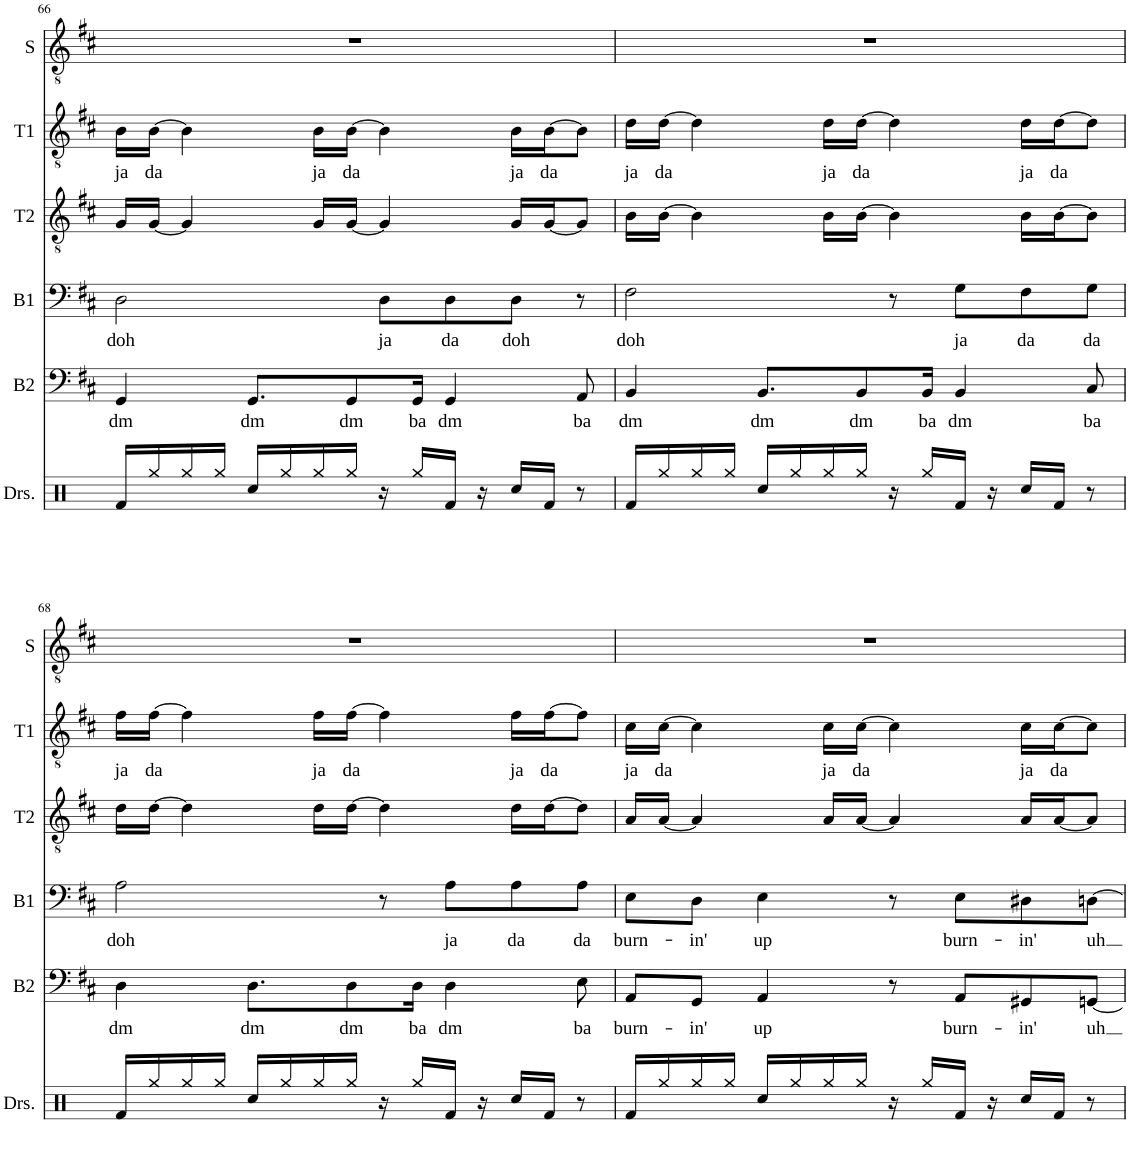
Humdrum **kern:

**kern	**kern	**text	**kern	**text	**kern	**kern	**text	**kern
*part6	*part5	*part5	*part4	*part4	*part3	*part2	*part2	*part1
*staff6	*staff5	*staff5	*staff4	*staff4	*staff3	*staff2	*staff2	*staff1
*I"Drumset	*I"Bass	*	*I"Baritone	*	*I"Tenor 2	*I"Tenor 1	*	*I"Solo
*I'Drs.	*I'B2	*	*I'B1	*	*I'T2	*I'T1	*	*I'S
!!LO:PB:g=z
*clefX	*clefF4	*	*clefF4	*	*clefGv2	*clefGv2	*	*clefGv2
*k[]	*k[f#c#]	*	*k[f#c#]	*	*k[f#c#]	*k[f#c#]	*	*k[f#c#]
*M4/4	*M4/4	*	*M4/4	*	*M4/4	*M4/4	*	*M4/4
=66	=66	=66	=66	=66	=66	=66	=66	=66
!	!	!LO:LY:b	!	!LO:LY:b	!	!	!LO:LY:b	!
16Rf/LL	4GG/	dm	2D\	doh	16G/LL	16B\LL	ja	1r
!	!	!	!	!	!	!	!LO:LY:b	!
16Rgg/	.	.	.	.	[16G/JJ	[16B\JJ	da	.
16Rgg/	.	.	.	.	4G/]	4B\]	.	.
16Rgg/JJ	.	.	.	.	.	.	.	.
!	!	!LO:LY:b	!	!	!	!	!	!
16Rcc/LL	8.GG/L	dm	.	.	.	.	.	.
16Rgg/	.	.	.	.	.	.	.	.
!	!	!	!	!	!	!	!LO:LY:b	!
16Rgg/	.	.	.	.	16G/LL	16B\LL	ja	.
!	!	!LO:LY:b	!	!	!	!	!LO:LY:b	!
16Rgg/JJ	8GG/	dm	.	.	[16G/JJ	[16B\JJ	da	.
!	!	!	!	!LO:LY:b	!	!	!	!
16r	.	.	8D\L	ja	4G/]	4B\]	.	.
!	!	!LO:LY:b	!	!	!	!	!	!
16Rgg/LL	16GG/Jk	ba	.	.	.	.	.	.
!	!	!LO:LY:b	!	!LO:LY:b	!	!	!	!
16Rf/JJ	4GG/	dm	8D\	da	.	.	.	.
16r	.	.	.	.	.	.	.	.
!	!	!	!	!LO:LY:b	!	!	!LO:LY:b	!
16Rcc/LL	.	.	8D\J	doh	16G/LL	16B\LL	ja	.
!	!	!	!	!	!	!	!LO:LY:b	!
16Rf/JJ	.	.	.	.	[16G/J	[16B\J	da	.
!	!	!LO:LY:b	!	!	!	!	!	!
8r	8AA/	ba	8r	.	8G/J]	8B\J]	.	.
=67	=67	=67	=67	=67	=67	=67	=67	=67
!	!	!LO:LY:b	!	!LO:LY:b	!	!	!LO:LY:b	!
16Rf/LL	4BB/	dm	2F#\	doh	16B\LL	16d\LL	ja	1r
!	!	!	!	!	!	!	!LO:LY:b	!
16Rgg/	.	.	.	.	[16B\JJ	[16d\JJ	da	.
16Rgg/	.	.	.	.	4B\]	4d\]	.	.
16Rgg/JJ	.	.	.	.	.	.	.	.
!	!	!LO:LY:b	!	!	!	!	!	!
16Rcc/LL	8.BB/L	dm	.	.	.	.	.	.
16Rgg/	.	.	.	.	.	.	.	.
!	!	!	!	!	!	!	!LO:LY:b	!
16Rgg/	.	.	.	.	16B\LL	16d\LL	ja	.
!	!	!LO:LY:b	!	!	!	!	!LO:LY:b	!
16Rgg/JJ	8BB/	dm	.	.	[16B\JJ	[16d\JJ	da	.
16r	.	.	8r	.	4B\]	4d\]	.	.
!	!	!LO:LY:b	!	!	!	!	!	!
16Rgg/LL	16BB/Jk	ba	.	.	.	.	.	.
!	!	!LO:LY:b	!	!LO:LY:b	!	!	!	!
16Rf/JJ	4BB/	dm	8G\L	ja	.	.	.	.
16r	.	.	.	.	.	.	.	.
!	!	!	!	!LO:LY:b	!	!	!LO:LY:b	!
16Rcc/LL	.	.	8F#\	da	16B\LL	16d\LL	ja	.
!	!	!	!	!	!	!	!LO:LY:b	!
16Rf/JJ	.	.	.	.	[16B\J	[16d\J	da	.
!	!	!LO:LY:b	!	!LO:LY:b	!	!	!	!
8r	8C#/	ba	8G\J	da	8B\J]	8d\J]	.	.
!!LO:LB:g=z
=68	=68	=68	=68	=68	=68	=68	=68	=68
!	!	!LO:LY:b	!	!LO:LY:b	!	!	!LO:LY:b	!
16Rf/LL	4D\	dm	2A\	doh	16d\LL	16f#\LL	ja	1r
!	!	!	!	!	!	!	!LO:LY:b	!
16Rgg/	.	.	.	.	[16d\JJ	[16f#\JJ	da	.
16Rgg/	.	.	.	.	4d\]	4f#\]	.	.
16Rgg/JJ	.	.	.	.	.	.	.	.
!	!	!LO:LY:b	!	!	!	!	!	!
16Rcc/LL	8.D\L	dm	.	.	.	.	.	.
16Rgg/	.	.	.	.	.	.	.	.
!	!	!	!	!	!	!	!LO:LY:b	!
16Rgg/	.	.	.	.	16d\LL	16f#\LL	ja	.
!	!	!LO:LY:b	!	!	!	!	!LO:LY:b	!
16Rgg/JJ	8D\	dm	.	.	[16d\JJ	[16f#\JJ	da	.
16r	.	.	8r	.	4d\]	4f#\]	.	.
!	!	!LO:LY:b	!	!	!	!	!	!
16Rgg/LL	16D\Jk	ba	.	.	.	.	.	.
!	!	!LO:LY:b	!	!LO:LY:b	!	!	!	!
16Rf/JJ	4D\	dm	8A\L	ja	.	.	.	.
16r	.	.	.	.	.	.	.	.
!	!	!	!	!LO:LY:b	!	!	!LO:LY:b	!
16Rcc/LL	.	.	8A\	da	16d\LL	16f#\LL	ja	.
!	!	!	!	!	!	!	!LO:LY:b	!
16Rf/JJ	.	.	.	.	[16d\J	[16f#\J	da	.
!	!	!LO:LY:b	!	!LO:LY:b	!	!	!	!
8r	8E\	ba	8A\J	da	8d\J]	8f#\J]	.	.
=69	=69	=69	=69	=69	=69	=69	=69	=69
!	!	!LO:LY:b	!	!LO:LY:b	!	!	!LO:LY:b	!
16Rf/LL	8AA/L	burn-	8E\L	burn-	16A/LL	16c#\LL	ja	1r
!	!	!	!	!	!	!	!LO:LY:b	!
16Rgg/	.	.	.	.	[16A/JJ	[16c#\JJ	da	.
!	!	!LO:LY:b	!	!LO:LY:b	!	!	!	!
16Rgg/	8GG/J	-in'	8D\J	-in'	4A/]	4c#\]	.	.
16Rgg/JJ	.	.	.	.	.	.	.	.
!	!	!LO:LY:b	!	!LO:LY:b	!	!	!	!
16Rcc/LL	4AA/	up	4E\	up	.	.	.	.
16Rgg/	.	.	.	.	.	.	.	.
!	!	!	!	!	!	!	!LO:LY:b	!
16Rgg/	.	.	.	.	16A/LL	16c#\LL	ja	.
!	!	!	!	!	!	!	!LO:LY:b	!
16Rgg/JJ	.	.	.	.	[16A/JJ	[16c#\JJ	da	.
16r	8r	.	8r	.	4A/]	4c#\]	.	.
16Rgg/LL	.	.	.	.	.	.	.	.
!	!	!LO:LY:b	!	!LO:LY:b	!	!	!	!
16Rf/JJ	8AA/L	burn-	8E\L	burn-	.	.	.	.
16r	.	.	.	.	.	.	.	.
!	!	!LO:LY:b	!	!LO:LY:b	!	!	!LO:LY:b	!
16Rcc/LL	8GG#X/	-in'	8D#X\	-in'	16A/LL	16c#\LL	ja	.
!	!	!	!	!	!	!	!LO:LY:b	!
16Rf/JJ	.	.	.	.	[16A/J	[16c#\J	da	.
!	!	!LO:LY:b	!	!LO:LY:b	!	!	!	!
8r	[8GGn/J	uh	[8Dn\J	uh	8A/J]	8c#\J]	.	.
=	=	=	=	=	=	=	=	=
*-	*-	*-	*-	*-	*-	*-	*-	*-
